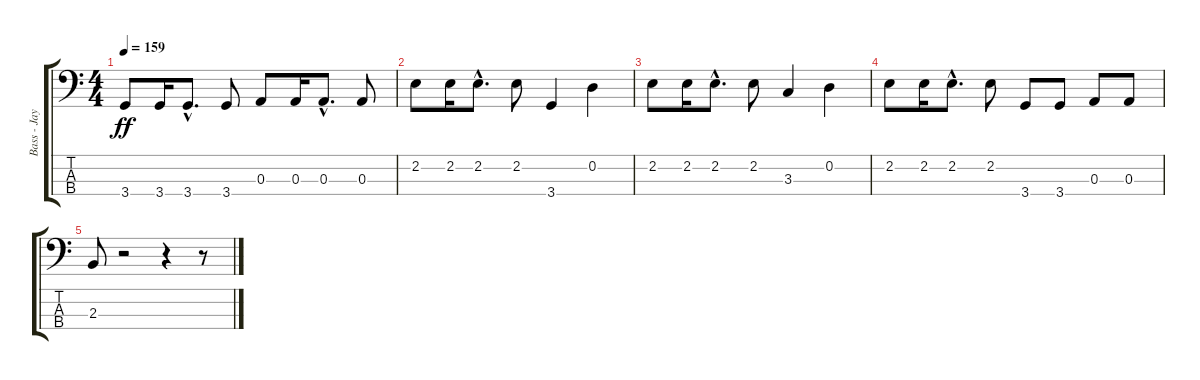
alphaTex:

\track ("Bass - Jay Bentley" "Bass - Jay") {instrument electricbasspick}
\staff {score tabs}
\tuning (G2 D2 A1 E1) {hide}
\ts (4 4)
\tempo 159
\clef f4
\ks c
3.4.8{dy ff} 3.4.16 3.4{hac}.8{d} 3.4.8 0.3.8 0.3.16 0.3{hac}.8{d} 0.3.8 |
2.2.8 2.2.16 2.2{hac}.8{d} 2.2.8 3.4.4 0.2.4 |
2.2.8 2.2.16 2.2{hac}.8{d} 2.2.8 3.3.4 0.2.4 |
2.2.8 2.2.16 2.2{hac}.8{d} 2.2.8 3.4.8 3.4.8 0.3.8 0.3.8 |
2.3.8 r.2 r.4 r.8
